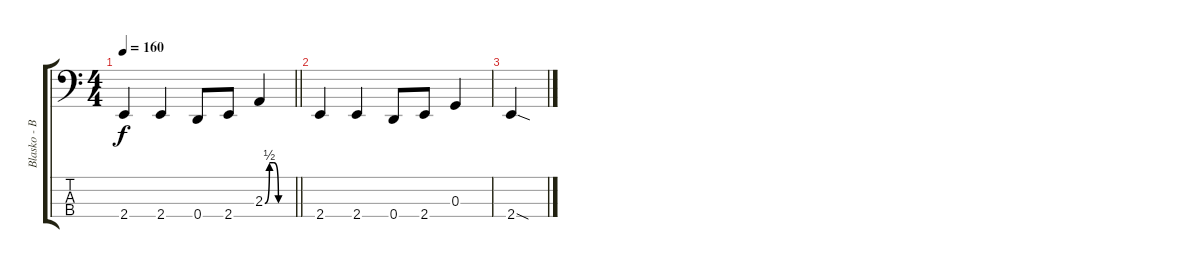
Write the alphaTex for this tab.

\track ("Blasko - Bass Guitar Pan" "Blasko - B") {instrument electricbassfinger}
\staff {score tabs}
\tuning (F2 C2 G1 D1) {hide}
\ts (4 4)
\tempo 160
\clef f4
\barLineRight lightlight
\ks c
2.4.4{dy f} 2.4.4 0.4.8 2.4.8 2.3{be (custom 0 0 10 2 20 2 30 0 60 0)}.4 |
2.4.4 2.4.4 0.4.8 2.4.8 0.3.4 |
2.4{sod}.4
